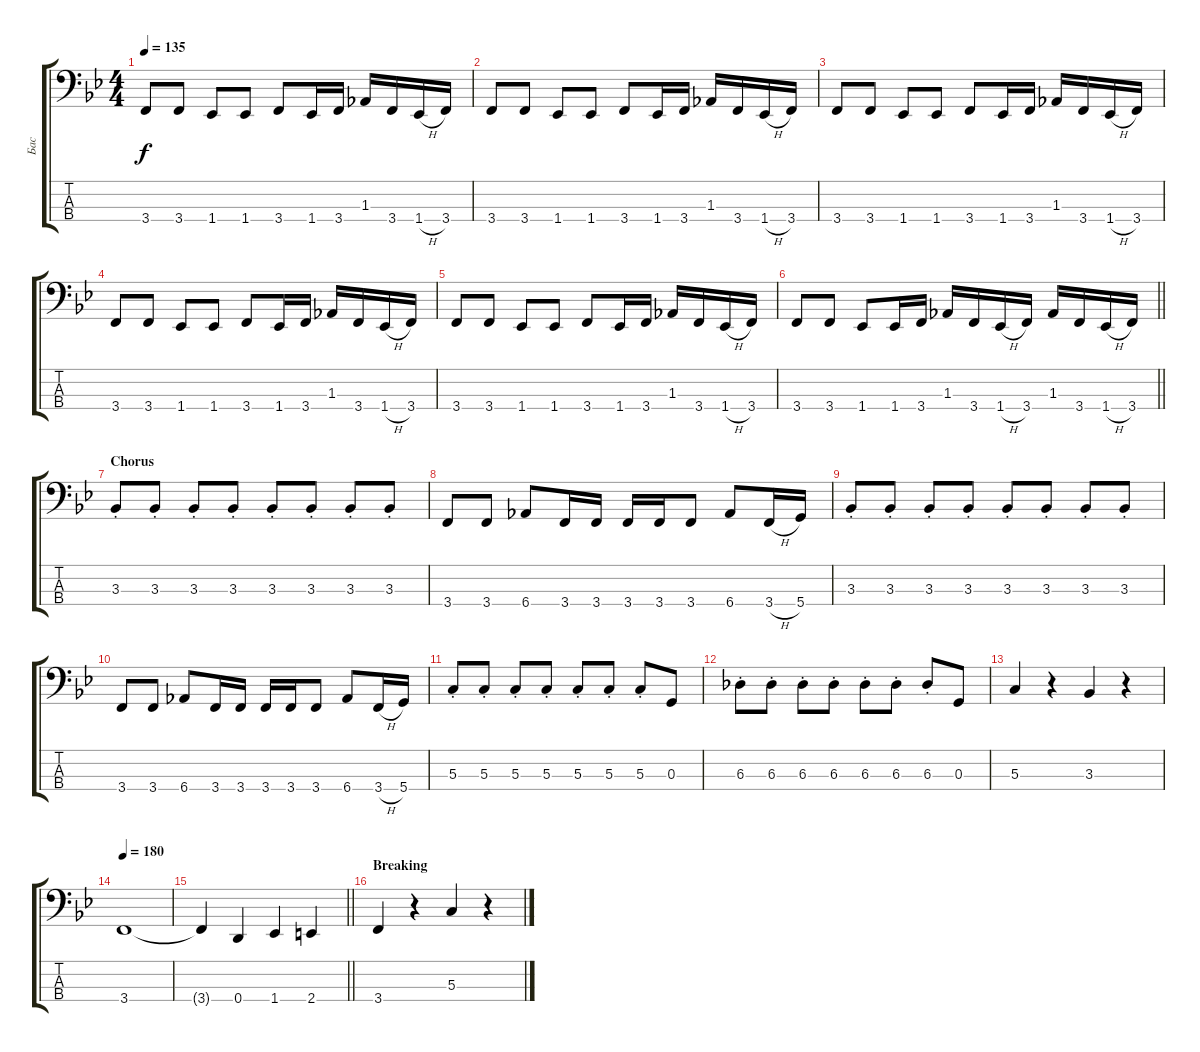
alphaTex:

\track ("Бас" "Бас") {instrument electricbassfinger}
\staff {score tabs}
\tuning (F2 C2 G1 D1) {hide}
\ts (4 4)
\tempo 135
\clef f4
\ks gminor
3.4.8{dy f} 3.4.8 1.4.8 1.4.8 3.4.8 1.4.16 3.4.16 1.3.16 3.4.16 1.4{h}.16 3.4.16 |
3.4.8 3.4.8 1.4.8 1.4.8 3.4.8 1.4.16 3.4.16 1.3.16 3.4.16 1.4{h}.16 3.4.16 |
3.4.8 3.4.8 1.4.8 1.4.8 3.4.8 1.4.16 3.4.16 1.3.16 3.4.16 1.4{h}.16 3.4.16 |
3.4.8 3.4.8 1.4.8 1.4.8 3.4.8 1.4.16 3.4.16 1.3.16 3.4.16 1.4{h}.16 3.4.16 |
3.4.8 3.4.8 1.4.8 1.4.8 3.4.8 1.4.16 3.4.16 1.3.16 3.4.16 1.4{h}.16 3.4.16 |
\barLineRight lightlight
3.4.8 3.4.8 1.4.8 1.4.16 3.4.16 1.3.16 3.4.16 1.4{h}.16 3.4.16 1.3.16 3.4.16 1.4{h}.16 3.4.16 |
\section ("" "Chorus")
3.3{st}.8 3.3{st}.8 3.3{st}.8 3.3{st}.8 3.3{st}.8 3.3{st}.8 3.3{st}.8 3.3{st}.8 |
3.4.8 3.4.8 6.4.8 3.4.16 3.4.16 3.4.16 3.4.16 3.4.8 6.4.8 3.4{h}.16 5.4.16 |
3.3{st}.8 3.3{st}.8 3.3{st}.8 3.3{st}.8 3.3{st}.8 3.3{st}.8 3.3{st}.8 3.3{st}.8 |
3.4.8 3.4.8 6.4.8 3.4.16 3.4.16 3.4.16 3.4.16 3.4.8 6.4.8 3.4{h}.16 5.4.16 |
5.3{st}.8 5.3{st}.8 5.3{st}.8 5.3{st}.8 5.3{st}.8 5.3{st}.8 5.3{st}.8 0.3.8 |
6.3{st}.8 6.3{st}.8 6.3{st}.8 6.3{st}.8 6.3{st}.8 6.3{st}.8 6.3{st}.8 0.3.8 |
5.3.4 r.4 3.3.4 r.4 |
\tempo 180
3.4.1 |
\barLineRight lightlight
3.4{t}.4 0.4.4 1.4.4 2.4.4 |
\section ("" "Breaking")
3.4.4 r.4 5.3.4 r.4
